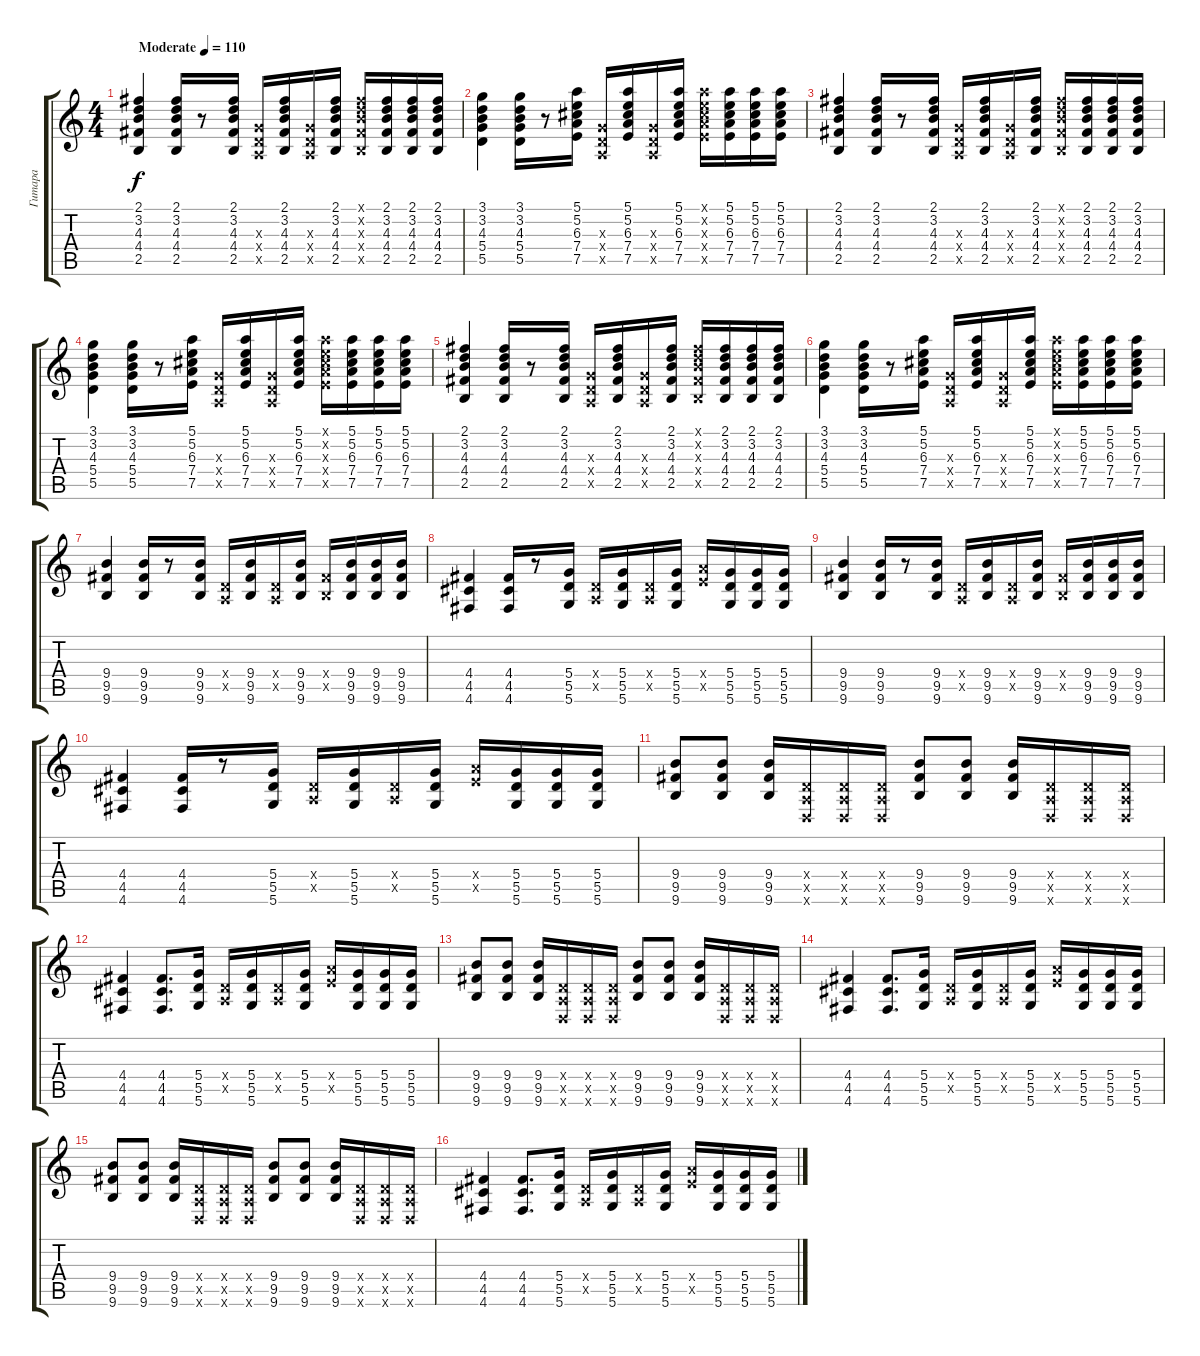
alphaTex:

\track ("Гитара" "Гитара") {instrument acousticguitarsteel}
\staff {score tabs}
\tuning (E4 B3 G3 D3 A2 D2) {hide}
\ts (4 4)
\tempo (110 "Moderate")
\clef g2
\ks c
(2.1 3.2 4.3 4.4 2.5).4{dy f instrument acousticguitarsteel} (2.1 3.2 4.3 4.4 2.5).16 r.8 (2.1 3.2 4.3 4.4 2.5).16 (0.3{x} 0.4{x} 0.5{x}).16 (2.1 3.2 4.3 4.4 2.5).16 (0.3{x} 0.4{x} 0.5{x}).16 (2.1 3.2 4.3 4.4 2.5).16 (2.1{x} 3.2{x} 4.3{x} 4.4{x} 2.5{x}).16 (2.1 3.2 4.3 4.4 2.5).16 (2.1 3.2 4.3 4.4 2.5).16 (2.1 3.2 4.3 4.4 2.5).16 |
(3.1 3.2 4.3 5.4 5.5).4 (3.1 3.2 4.3 5.4 5.5).16 r.8 (5.1 5.2 6.3 7.4 7.5).16 (0.3{x} 0.4{x} 0.5{x}).16 (5.1 5.2 6.3 7.4 7.5).16 (0.3{x} 0.4{x} 0.5{x}).16 (5.1 5.2 6.3 7.4 7.5).16 (5.1{x} 5.2{x} 6.3{x} 7.4{x} 7.5{x}).16 (5.1 5.2 6.3 7.4 7.5).16 (5.1 5.2 6.3 7.4 7.5).16 (5.1 5.2 6.3 7.4 7.5).16 |
(2.1 3.2 4.3 4.4 2.5).4 (2.1 3.2 4.3 4.4 2.5).16 r.8 (2.1 3.2 4.3 4.4 2.5).16 (0.3{x} 0.4{x} 0.5{x}).16 (2.1 3.2 4.3 4.4 2.5).16 (0.3{x} 0.4{x} 0.5{x}).16 (2.1 3.2 4.3 4.4 2.5).16 (2.1{x} 3.2{x} 4.3{x} 4.4{x} 2.5{x}).16 (2.1 3.2 4.3 4.4 2.5).16 (2.1 3.2 4.3 4.4 2.5).16 (2.1 3.2 4.3 4.4 2.5).16 |
(3.1 3.2 4.3 5.4 5.5).4 (3.1 3.2 4.3 5.4 5.5).16 r.8 (5.1 5.2 6.3 7.4 7.5).16 (0.3{x} 0.4{x} 0.5{x}).16 (5.1 5.2 6.3 7.4 7.5).16 (0.3{x} 0.4{x} 0.5{x}).16 (5.1 5.2 6.3 7.4 7.5).16 (5.1{x} 5.2{x} 6.3{x} 7.4{x} 7.5{x}).16 (5.1 5.2 6.3 7.4 7.5).16 (5.1 5.2 6.3 7.4 7.5).16 (5.1 5.2 6.3 7.4 7.5).16 |
(2.1 3.2 4.3 4.4 2.5).4 (2.1 3.2 4.3 4.4 2.5).16 r.8 (2.1 3.2 4.3 4.4 2.5).16 (0.3{x} 0.4{x} 0.5{x}).16 (2.1 3.2 4.3 4.4 2.5).16 (0.3{x} 0.4{x} 0.5{x}).16 (2.1 3.2 4.3 4.4 2.5).16 (2.1{x} 3.2{x} 4.3{x} 4.4{x} 2.5{x}).16 (2.1 3.2 4.3 4.4 2.5).16 (2.1 3.2 4.3 4.4 2.5).16 (2.1 3.2 4.3 4.4 2.5).16 |
(3.1 3.2 4.3 5.4 5.5).4 (3.1 3.2 4.3 5.4 5.5).16 r.8 (5.1 5.2 6.3 7.4 7.5).16 (0.3{x} 0.4{x} 0.5{x}).16 (5.1 5.2 6.3 7.4 7.5).16 (0.3{x} 0.4{x} 0.5{x}).16 (5.1 5.2 6.3 7.4 7.5).16 (5.1{x} 5.2{x} 6.3{x} 7.4{x} 7.5{x}).16 (5.1 5.2 6.3 7.4 7.5).16 (5.1 5.2 6.3 7.4 7.5).16 (5.1 5.2 6.3 7.4 7.5).16 |
(9.4 9.5 9.6).4 (9.4 9.5 9.6).16 r.8 (9.4 9.5 9.6).16 (0.4{x} 0.5{x}).16 (9.4 9.5 9.6).16 (0.4{x} 0.5{x}).16 (9.4 9.5 9.6).16 (4.4{x} 2.5{x}).16 (9.4 9.5 9.6).16 (9.4 9.5 9.6).16 (9.4 9.5 9.6).16 |
(4.4 4.5 4.6).4 (4.4 4.5 4.6).16 r.8 (5.4 5.5 5.6).16 (0.4{x} 0.5{x}).16 (5.4 5.5 5.6).16 (0.4{x} 0.5{x}).16 (5.4 5.5 5.6).16 (7.4{x} 7.5{x}).16 (5.4 5.5 5.6).16 (5.4 5.5 5.6).16 (5.4 5.5 5.6).16 |
(9.4 9.5 9.6).4 (9.4 9.5 9.6).16 r.8 (9.4 9.5 9.6).16 (0.4{x} 0.5{x}).16 (9.4 9.5 9.6).16 (0.4{x} 0.5{x}).16 (9.4 9.5 9.6).16 (4.4{x} 2.5{x}).16 (9.4 9.5 9.6).16 (9.4 9.5 9.6).16 (9.4 9.5 9.6).16 |
(4.4 4.5 4.6).4 (4.4 4.5 4.6).16 r.8 (5.4 5.5 5.6).16 (0.4{x} 0.5{x}).16 (5.4 5.5 5.6).16 (0.4{x} 0.5{x}).16 (5.4 5.5 5.6).16 (7.4{x} 7.5{x}).16 (5.4 5.5 5.6).16 (5.4 5.5 5.6).16 (5.4 5.5 5.6).16 |
(9.4 9.5 9.6).8 (9.4 9.5 9.6).8 (9.4 9.5 9.6).16 (0.4{x} 0.5{x} 0.6{x}).16 (0.4{x} 0.5{x} 0.6{x}).16 (0.4{x} 0.5{x} 0.6{x}).16 (9.4 9.5 9.6).8 (9.4 9.5 9.6).8 (9.4 9.5 9.6).16 (0.4{x} 0.5{x} 0.6{x}).16 (0.4{x} 0.5{x} 0.6{x}).16 (0.4{x} 0.5{x} 0.6{x}).16 |
(4.4 4.5 4.6).4 (4.4 4.5 4.6).8{d} (5.4 5.5 5.6).16 (0.4{x} 0.5{x}).16 (5.4 5.5 5.6).16 (0.4{x} 0.5{x}).16 (5.4 5.5 5.6).16 (7.4{x} 7.5{x}).16 (5.4 5.5 5.6).16 (5.4 5.5 5.6).16 (5.4 5.5 5.6).16 |
(9.4 9.5 9.6).8 (9.4 9.5 9.6).8 (9.4 9.5 9.6).16 (0.4{x} 0.5{x} 0.6{x}).16 (0.4{x} 0.5{x} 0.6{x}).16 (0.4{x} 0.5{x} 0.6{x}).16 (9.4 9.5 9.6).8 (9.4 9.5 9.6).8 (9.4 9.5 9.6).16 (0.4{x} 0.5{x} 0.6{x}).16 (0.4{x} 0.5{x} 0.6{x}).16 (0.4{x} 0.5{x} 0.6{x}).16 |
(4.4 4.5 4.6).4 (4.4 4.5 4.6).8{d} (5.4 5.5 5.6).16 (0.4{x} 0.5{x}).16 (5.4 5.5 5.6).16 (0.4{x} 0.5{x}).16 (5.4 5.5 5.6).16 (7.4{x} 7.5{x}).16 (5.4 5.5 5.6).16 (5.4 5.5 5.6).16 (5.4 5.5 5.6).16 |
(9.4 9.5 9.6).8 (9.4 9.5 9.6).8 (9.4 9.5 9.6).16 (0.4{x} 0.5{x} 0.6{x}).16 (0.4{x} 0.5{x} 0.6{x}).16 (0.4{x} 0.5{x} 0.6{x}).16 (9.4 9.5 9.6).8 (9.4 9.5 9.6).8 (9.4 9.5 9.6).16 (0.4{x} 0.5{x} 0.6{x}).16 (0.4{x} 0.5{x} 0.6{x}).16 (0.4{x} 0.5{x} 0.6{x}).16 |
(4.4 4.5 4.6).4 (4.4 4.5 4.6).8{d} (5.4 5.5 5.6).16 (0.4{x} 0.5{x}).16 (5.4 5.5 5.6).16 (0.4{x} 0.5{x}).16 (5.4 5.5 5.6).16 (7.4{x} 7.5{x}).16 (5.4 5.5 5.6).16 (5.4 5.5 5.6).16 (5.4 5.5 5.6).16
